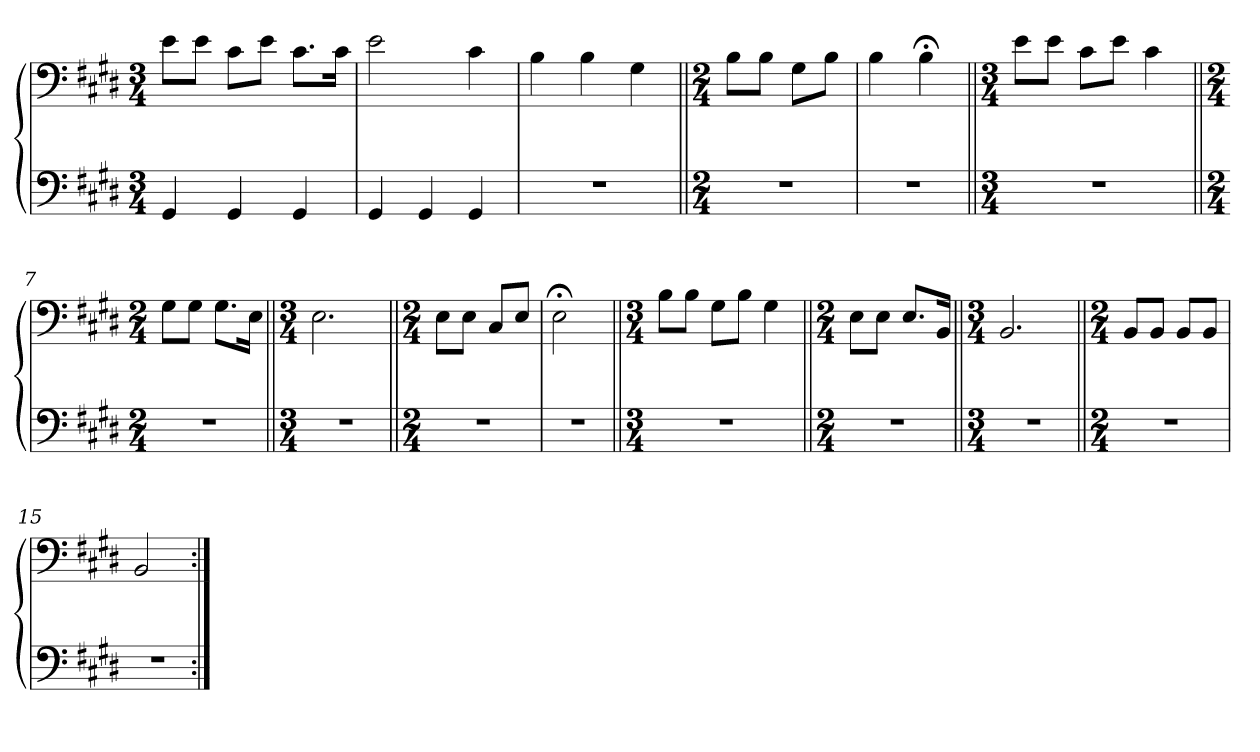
**kern	**kern
*part1	*part1
*staff2	*staff1
*clefF4	*clefF4
*k[f#c#g#d#]	*k[f#c#g#d#]
*M3/4	*M3/4
=1	=1
4GG#/	8e\L
.	8e\J
4GG#/	8c#\L
.	8e\J
4GG#/	8.c#\L
.	16c#\Jk
=2	=2
4GG#/	2e\
4GG#/	.
4GG#/	4c#\
=3	=3
2.r	4B\
.	4B\
.	4G#\
=4||	=4||
*M2/4	*M2/4
2r	8B\L
.	8B\J
.	8G#\L
.	8B\J
=5	=5
2r	4B\
.	4B;<\
=6||	=6||
*M3/4	*M3/4
2.r	8e\L
.	8e\J
.	8c#\L
.	8e\J
.	4c#\
=7||	=7||
*M2/4	*M2/4
2r	8G#\L
.	8G#\J
.	8.G#\L
.	16E\Jk
=8||	=8||
*M3/4	*M3/4
2.r	2.E\
=9||	=9||
*M2/4	*M2/4
2r	8E\L
.	8E\J
.	8C#/L
.	8E/J
=10	=10
2r	2E;<\
=11||	=11||
*M3/4	*M3/4
2.r	8B\L
.	8B\J
.	8G#\L
.	8B\J
.	4G#\
=12||	=12||
*M2/4	*M2/4
2r	8E\L
.	8E\J
.	8.E/L
.	16BB/Jk
=13||	=13||
*M3/4	*M3/4
2.r	2.BB/
=14||	=14||
*M2/4	*M2/4
2r	8BB/L
.	8BB/J
.	8BB/L
.	8BB/J
=15	=15
2r	2BB/
=:|!	=:|!
*-	*-
